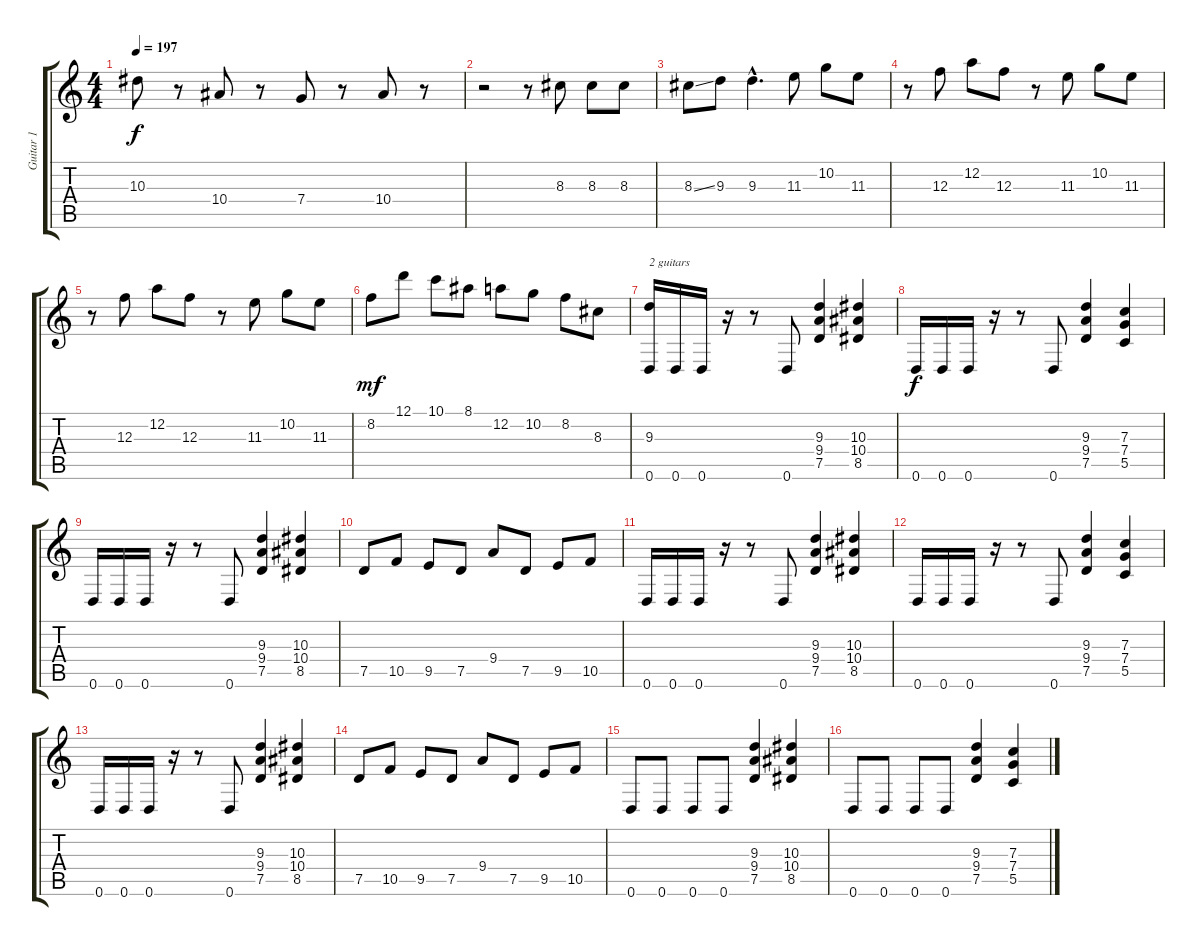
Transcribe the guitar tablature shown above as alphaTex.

\track ("Guitar 1" "Guitar 1") {instrument distortionguitar}
\staff {score tabs}
\tuning (D4 A3 F3 C3 G2 D2) {hide}
\ts (4 4)
\tempo 197
\clef g2
\ks c
10.3.8{dy f} r.8 10.4.8 r.8 7.4.8 r.8 10.4.8 r.8 |
r.2 r.8 8.3.8 8.3.8 8.3.8 |
8.3{ss}.8 9.3.8 9.3{hac}.4{d} 11.3.8 10.2.8 11.3.8 |
r.8 12.3.8 12.2.8 12.3.8 r.8 11.3.8 10.2.8 11.3.8 |
r.8 12.3.8 12.2.8 12.3.8 r.8 11.3.8 10.2.8 11.3.8 |
8.2.8{dy mf} 12.1.8 10.1.8 8.1.8 12.2.8 10.2.8 8.2.8 8.3.8 |
(9.3 0.6).16{txt "2 guitars"} 0.6.16 0.6.16 r.16 r.8 0.6.8 (9.3 9.4 7.5).4 (10.3 10.4 8.5).4 |
0.6.16{dy f} 0.6.16 0.6.16 r.16 r.8 0.6.8 (9.3 9.4 7.5).4 (7.3 7.4 5.5).4 |
0.6.16 0.6.16 0.6.16 r.16 r.8 0.6.8 (9.3 9.4 7.5).4 (10.3 10.4 8.5).4 |
7.5.8 10.5.8 9.5.8 7.5.8 9.4.8 7.5.8 9.5.8 10.5.8 |
0.6.16 0.6.16 0.6.16 r.16 r.8 0.6.8 (9.3 9.4 7.5).4 (10.3 10.4 8.5).4 |
0.6.16 0.6.16 0.6.16 r.16 r.8 0.6.8 (9.3 9.4 7.5).4 (7.3 7.4 5.5).4 |
0.6.16 0.6.16 0.6.16 r.16 r.8 0.6.8 (9.3 9.4 7.5).4 (10.3 10.4 8.5).4 |
7.5.8 10.5.8 9.5.8 7.5.8 9.4.8 7.5.8 9.5.8 10.5.8 |
0.6.8 0.6.8 0.6.8 0.6.8 (9.3 9.4 7.5).4 (10.3 10.4 8.5).4 |
0.6.8 0.6.8 0.6.8 0.6.8 (9.3 9.4 7.5).4 (7.3 7.4 5.5).4
